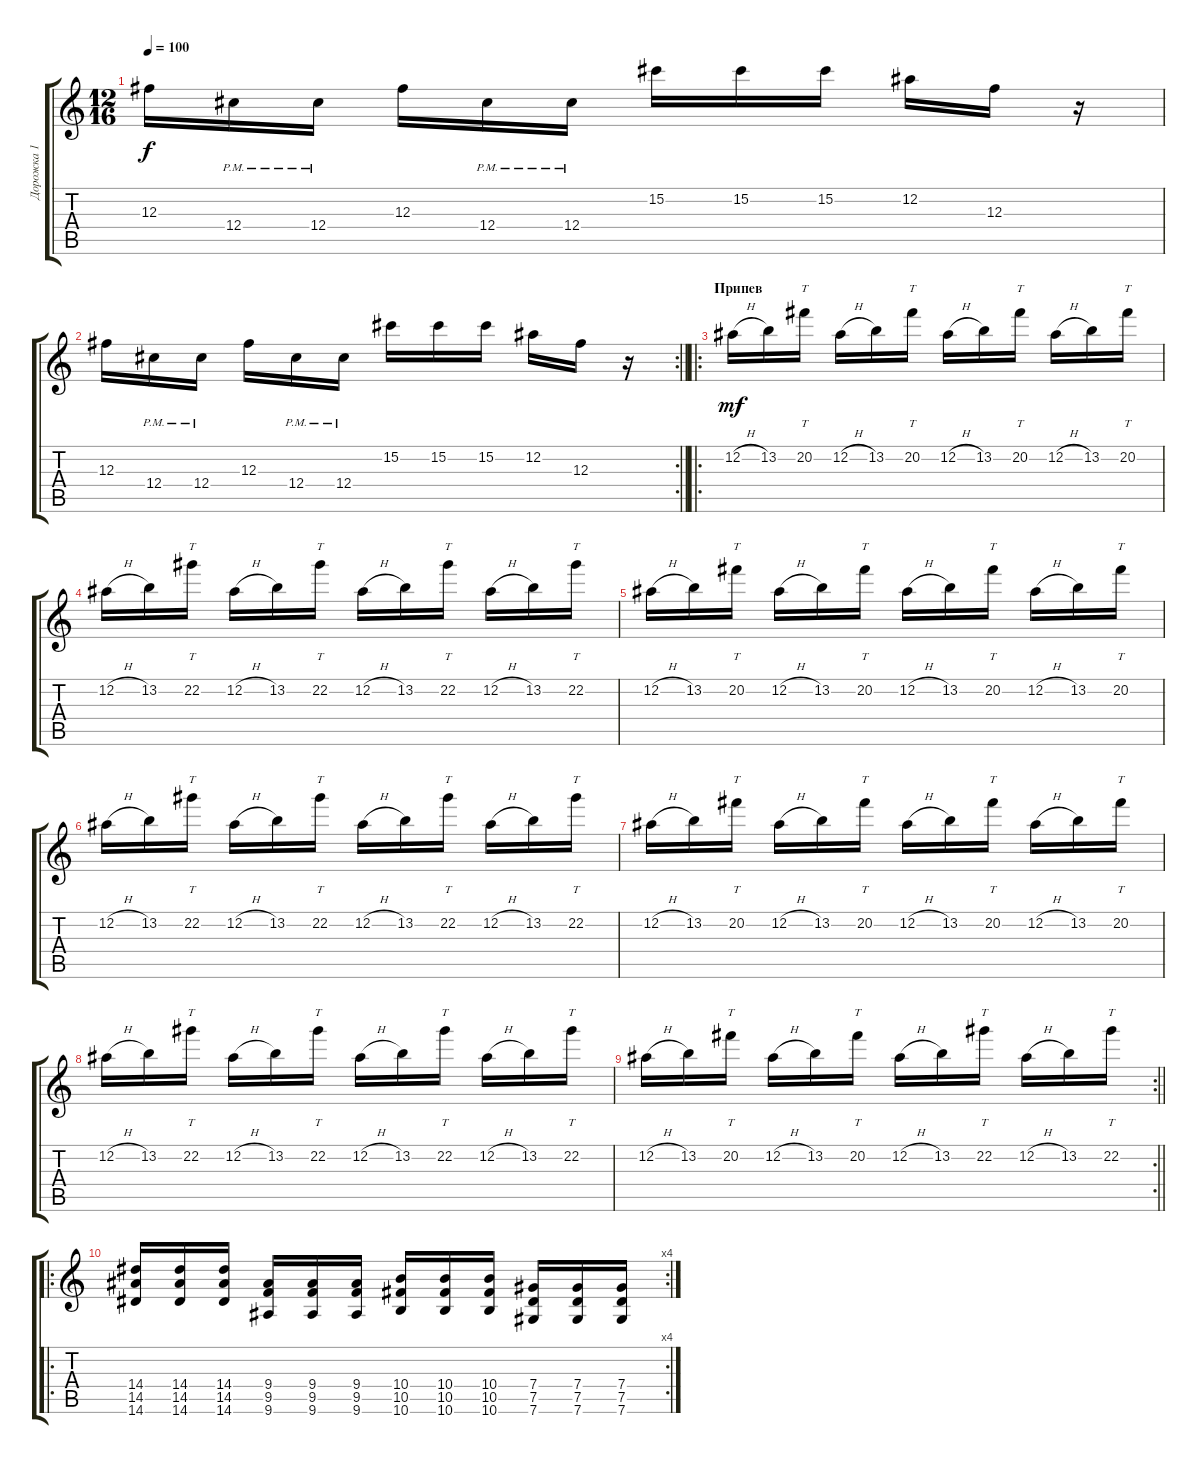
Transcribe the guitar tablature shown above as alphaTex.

\track ("Дорожка 1" "Дорожка 1") {instrument distortionguitar}
\staff {score tabs}
\tuning (Eb4 Bb3 Gb3 Db3 Ab2 Db2) {hide}
\ts (12 16)
\tempo 100
\clef g2
\ks c
12.3.16{dy f} 12.4{pm}.16 12.4{pm}.16 12.3.16 12.4{pm}.16 12.4{pm}.16 15.2.16 15.2.16 15.2.16 12.2.16 12.3.16 r.16 |
\rc 2
\barLineRight lightlight
12.3.16 12.4{pm}.16 12.4{pm}.16 12.3.16 12.4{pm}.16 12.4{pm}.16 15.2.16 15.2.16 15.2.16 12.2.16 12.3.16 r.16 |
\ro
\section ("" "Припев")
12.2{h}.16{dy mf} 13.2.16 20.2.16{tt} 12.2{h}.16 13.2.16 20.2.16{tt} 12.2{h}.16 13.2.16 20.2.16{tt} 12.2{h}.16 13.2.16 20.2.16{tt} |
12.2{h}.16 13.2.16 22.2.16{tt} 12.2{h}.16 13.2.16 22.2.16{tt} 12.2{h}.16 13.2.16 22.2.16{tt} 12.2{h}.16 13.2.16 22.2.16{tt} |
12.2{h}.16 13.2.16 20.2.16{tt} 12.2{h}.16 13.2.16 20.2.16{tt} 12.2{h}.16 13.2.16 20.2.16{tt} 12.2{h}.16 13.2.16 20.2.16{tt} |
12.2{h}.16 13.2.16 22.2.16{tt} 12.2{h}.16 13.2.16 22.2.16{tt} 12.2{h}.16 13.2.16 22.2.16{tt} 12.2{h}.16 13.2.16 22.2.16{tt} |
12.2{h}.16 13.2.16 20.2.16{tt} 12.2{h}.16 13.2.16 20.2.16{tt} 12.2{h}.16 13.2.16 20.2.16{tt} 12.2{h}.16 13.2.16 20.2.16{tt} |
12.2{h}.16 13.2.16 22.2.16{tt} 12.2{h}.16 13.2.16 22.2.16{tt} 12.2{h}.16 13.2.16 22.2.16{tt} 12.2{h}.16 13.2.16 22.2.16{tt} |
\rc 2
\barLineRight lightlight
12.2{h}.16 13.2.16 20.2.16{tt} 12.2{h}.16 13.2.16 20.2.16{tt} 12.2{h}.16 13.2.16 22.2.16{tt} 12.2{h}.16 13.2.16 22.2.16{tt} |
\ro
\rc 4
(14.4 14.5 14.6).16 (14.4 14.5 14.6).16 (14.4 14.5 14.6).16 (9.4 9.5 9.6).16 (9.4 9.5 9.6).16 (9.4 9.5 9.6).16 (10.4 10.5 10.6).16 (10.4 10.5 10.6).16 (10.4 10.5 10.6).16 (7.4 7.5 7.6).16 (7.4 7.5 7.6).16 (7.4 7.5 7.6).16
